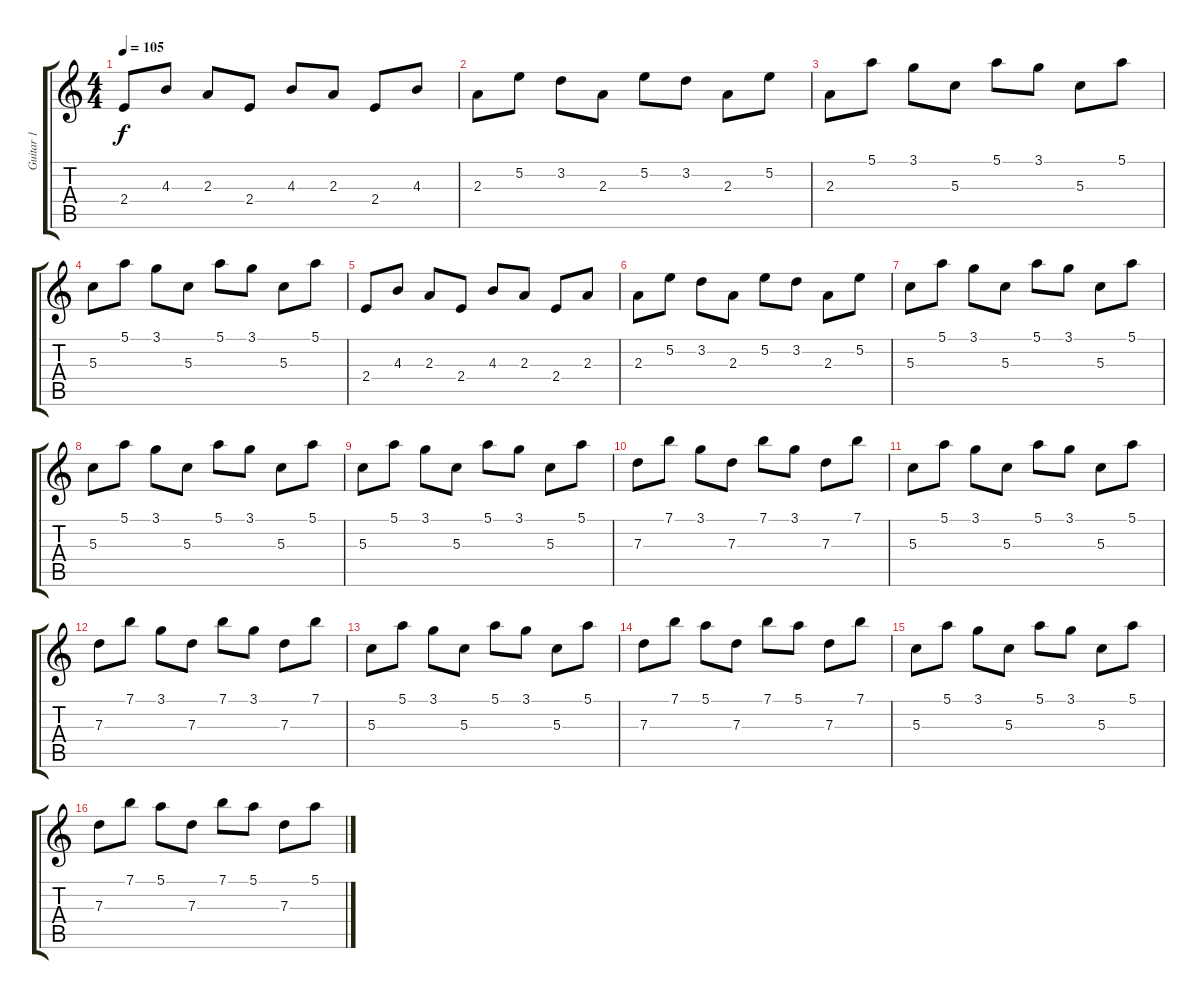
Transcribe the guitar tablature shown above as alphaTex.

\track ("Guitar 1" "Guitar 1") {instrument electricguitarjazz}
\staff {score tabs}
\tuning (E4 B3 G3 D3 A2 D2) {hide}
\ts (4 4)
\tempo 105
\clef g2
\ks c
2.4.8{dy f} 4.3.8 2.3.8 2.4.8 4.3.8 2.3.8 2.4.8 4.3.8 |
2.3.8 5.2.8 3.2.8 2.3.8 5.2.8 3.2.8 2.3.8 5.2.8 |
2.3.8 5.1.8 3.1.8 5.3.8 5.1.8 3.1.8 5.3.8 5.1.8 |
5.3.8 5.1.8 3.1.8 5.3.8 5.1.8 3.1.8 5.3.8 5.1.8 |
2.4.8 4.3.8 2.3.8 2.4.8 4.3.8 2.3.8 2.4.8 2.3.8 |
2.3.8 5.2.8 3.2.8 2.3.8 5.2.8 3.2.8 2.3.8 5.2.8 |
5.3.8 5.1.8 3.1.8 5.3.8 5.1.8 3.1.8 5.3.8 5.1.8 |
5.3.8 5.1.8 3.1.8 5.3.8 5.1.8 3.1.8 5.3.8 5.1.8 |
5.3.8 5.1.8 3.1.8 5.3.8 5.1.8 3.1.8 5.3.8 5.1.8 |
7.3.8 7.1.8 3.1.8 7.3.8 7.1.8 3.1.8 7.3.8 7.1.8 |
5.3.8 5.1.8 3.1.8 5.3.8 5.1.8 3.1.8 5.3.8 5.1.8 |
7.3.8 7.1.8 3.1.8 7.3.8 7.1.8 3.1.8 7.3.8 7.1.8 |
5.3.8 5.1.8 3.1.8 5.3.8 5.1.8 3.1.8 5.3.8 5.1.8 |
7.3.8 7.1.8 5.1.8 7.3.8 7.1.8 5.1.8 7.3.8 7.1.8 |
5.3.8 5.1.8 3.1.8 5.3.8 5.1.8 3.1.8 5.3.8 5.1.8 |
7.3.8 7.1.8 5.1.8 7.3.8 7.1.8 5.1.8 7.3.8 5.1.8
